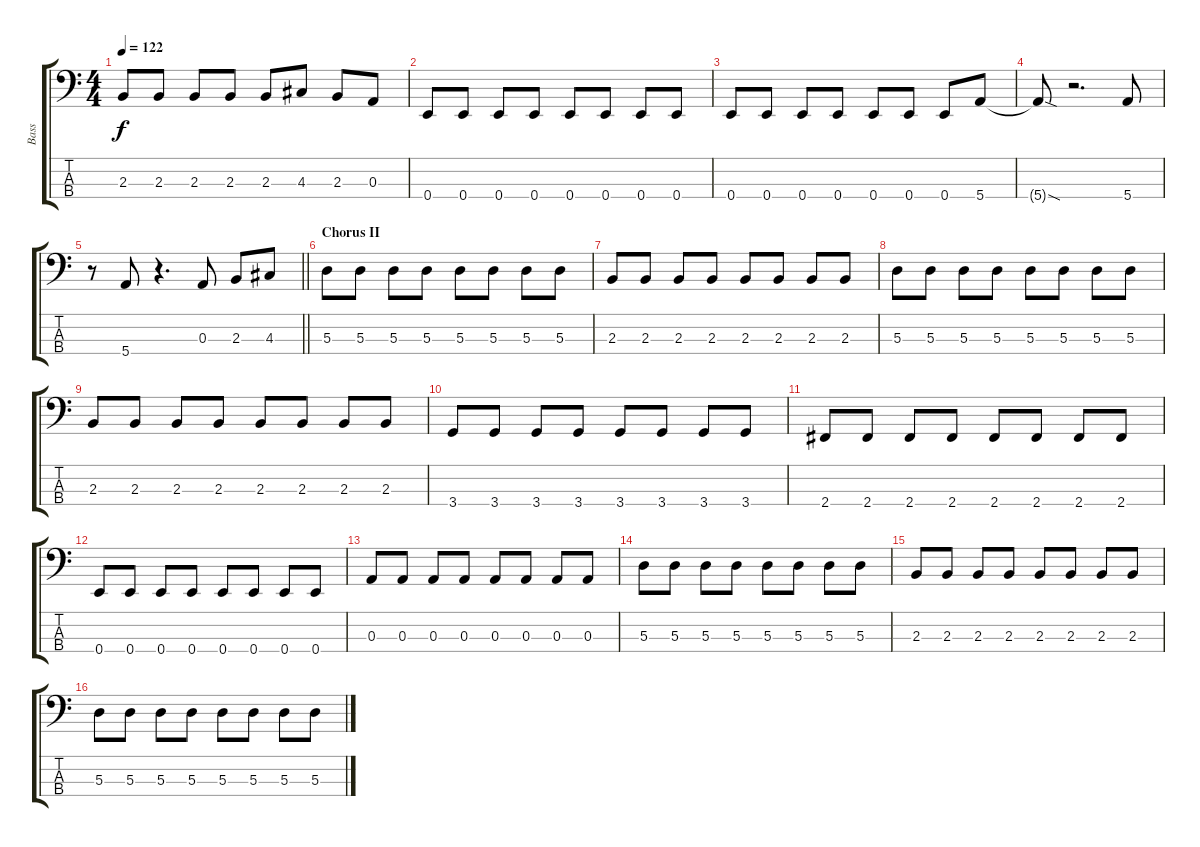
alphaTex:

\track ("Bass" "Bass") {instrument electricbassfinger}
\staff {score tabs}
\tuning (G2 D2 A1 E1) {hide}
\ts (4 4)
\tempo 122
\clef f4
\ks c
2.3.8{dy f} 2.3.8 2.3.8 2.3.8 2.3.8 4.3.8 2.3.8 0.3.8 |
0.4.8 0.4.8 0.4.8 0.4.8 0.4.8 0.4.8 0.4.8 0.4.8 |
0.4.8 0.4.8 0.4.8 0.4.8 0.4.8 0.4.8 0.4.8 5.4.8 |
5.4{sod t}.8 r.2{d} 5.4.8 |
\barLineRight lightlight
r.8 5.4.8 r.4{d} 0.3.8 2.3.8 4.3.8 |
\section ("" "Chorus II")
5.3.8 5.3.8 5.3.8 5.3.8 5.3.8 5.3.8 5.3.8 5.3.8 |
2.3.8 2.3.8 2.3.8 2.3.8 2.3.8 2.3.8 2.3.8 2.3.8 |
5.3.8 5.3.8 5.3.8 5.3.8 5.3.8 5.3.8 5.3.8 5.3.8 |
2.3.8 2.3.8 2.3.8 2.3.8 2.3.8 2.3.8 2.3.8 2.3.8 |
3.4.8 3.4.8 3.4.8 3.4.8 3.4.8 3.4.8 3.4.8 3.4.8 |
2.4.8 2.4.8 2.4.8 2.4.8 2.4.8 2.4.8 2.4.8 2.4.8 |
0.4.8 0.4.8 0.4.8 0.4.8 0.4.8 0.4.8 0.4.8 0.4.8 |
0.3.8 0.3.8 0.3.8 0.3.8 0.3.8 0.3.8 0.3.8 0.3.8 |
5.3.8 5.3.8 5.3.8 5.3.8 5.3.8 5.3.8 5.3.8 5.3.8 |
2.3.8 2.3.8 2.3.8 2.3.8 2.3.8 2.3.8 2.3.8 2.3.8 |
5.3.8 5.3.8 5.3.8 5.3.8 5.3.8 5.3.8 5.3.8 5.3.8
